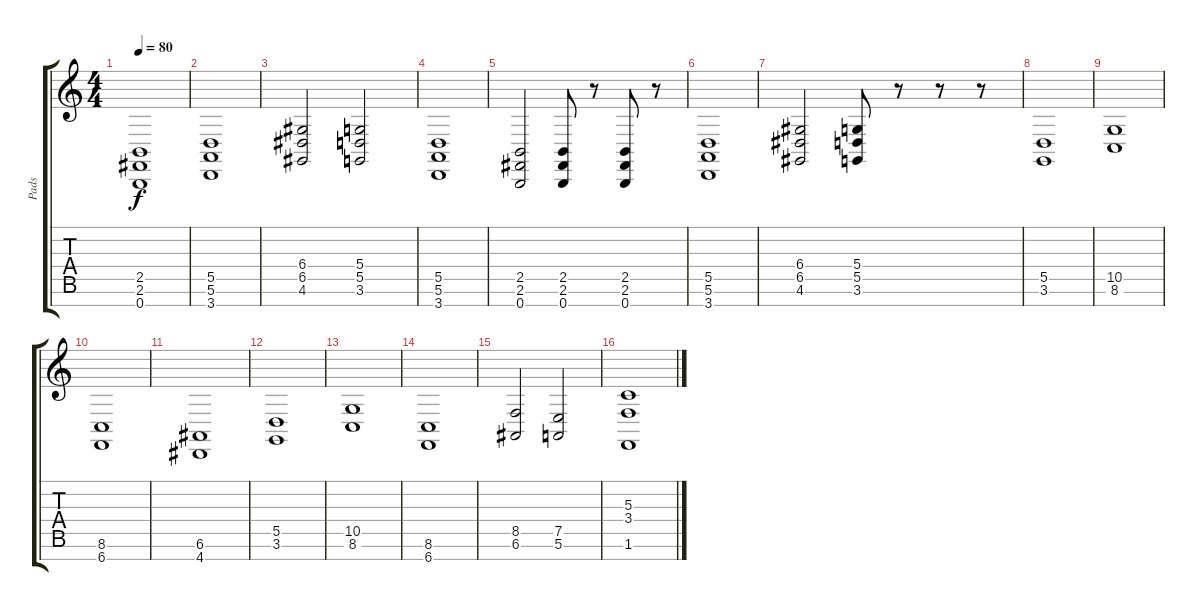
\track ("Pads" "Pads") {instrument pad4choir}
\staff {score tabs}
\tuning (E4 B3 G3 D3 A2 E2 B1) {hide}
\ts (4 4)
\tempo 80
\clef g2
\ks c
(2.5 2.6 0.7).1{dy f} |
(5.5 5.6 3.7).1 |
(6.4 6.5 4.6).2 (5.4 5.5 3.6).2 |
(5.5 5.6 3.7).1 |
(2.5 2.6 0.7).2 (2.5 2.6 0.7).8 r.8 (2.5 2.6 0.7).8 r.8 |
(5.5 5.6 3.7).1 |
(6.4 6.5 4.6).2 (5.4 5.5 3.6).8 r.8 r.8 r.8 |
(5.5 3.6).1 |
(10.5 8.6).1 |
(8.6 6.7).1 |
(6.6 4.7).1 |
(5.5 3.6).1 |
(10.5 8.6).1 |
(8.6 6.7).1 |
(8.5 6.6).2 (7.5 5.6).2 |
(5.3 3.4 1.6).1
